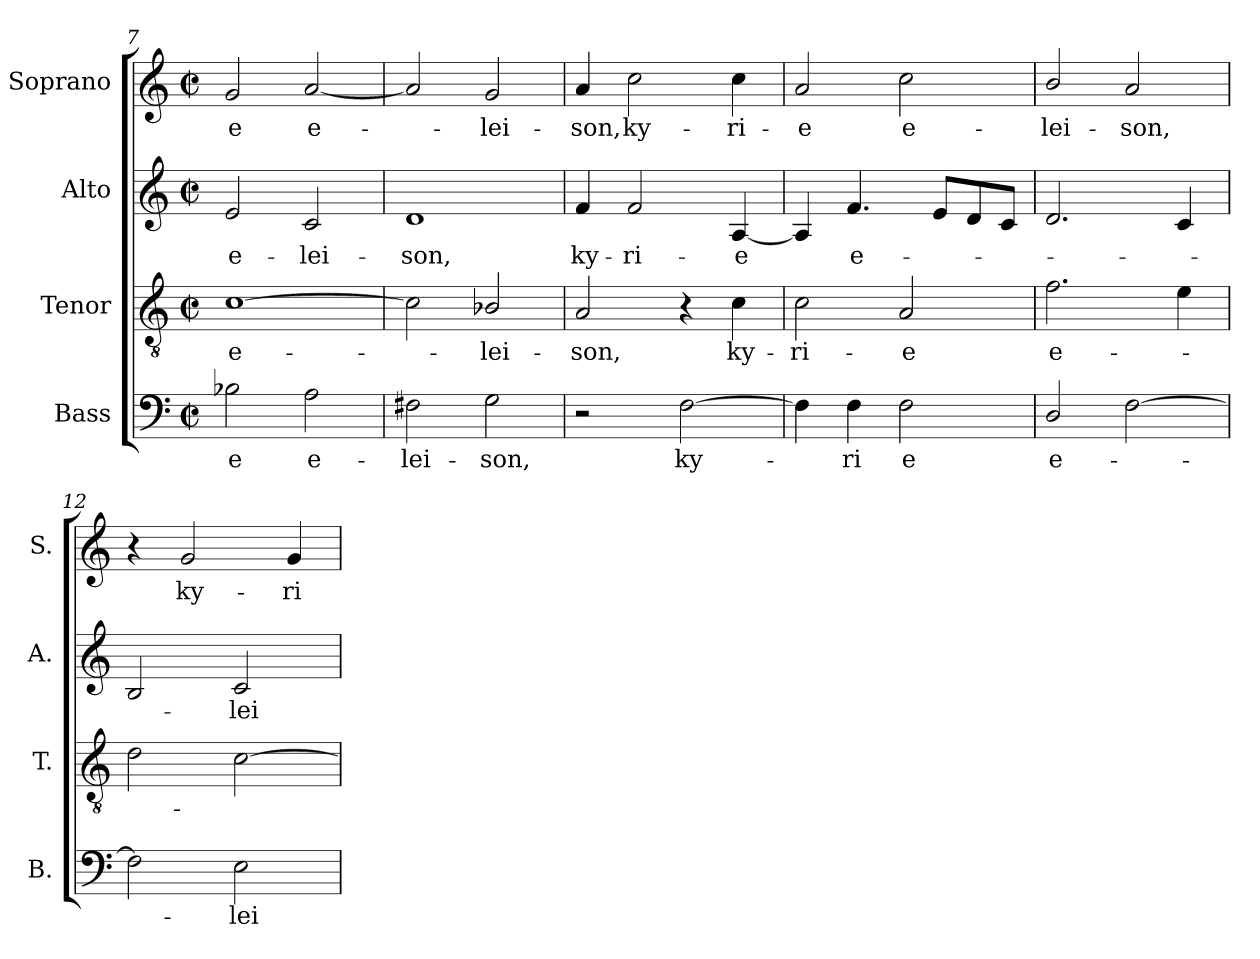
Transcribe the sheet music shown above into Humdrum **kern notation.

**kern	**text	**kern	**text	**kern	**text	**kern	**text
*part4	*part4	*part3	*part3	*part2	*part2	*part1	*part1
*staff4	*staff4	*staff3	*staff3	*staff2	*staff2	*staff1	*staff1
*I"Bass	*	*I"Tenor	*	*I"Alto	*	*I"Soprano	*
*I'B.	*	*I'T.	*	*I'A.	*	*I'S.	*
!!LO:LB:g=z
*clefF4	*	*clefGv2	*	*clefG2	*	*clefG2	*
*	*	*ITrd7c12	*	*	*	*	*
*k[]	*	*k[]	*	*k[]	*	*k[]	*
*C:	*	*C:	*	*C:	*	*C:	*
*M2/2	*	*M2/2	*	*M2/2	*	*M2/2	*
*met(c|)	*	*met(c|)	*	*met(c|)	*	*met(c|)	*
=7	=7	=7	=7	=7	=7	=7	=7
!	!LO:LY:b:color=#000000	!	!	!	!	!	!
!	!	!	!LO:LY:b:color=#000000	!	!	!	!
!	!	!	!	!	!LO:LY:b:color=#000000	!	!
!	!	!	!	!	!	!	!LO:LY:b:color=#000000
2B-Xi\	-e	[1Ci	e-	2ei/	e-	2gi/	-e
!	!LO:LY:b:color=#000000	!	!	!	!	!	!
!	!	!	!	!	!LO:LY:b:color=#000000	!	!
!	!	!	!	!	!	!	!LO:LY:b:color=#000000
2Ai\	e-	.	.	2ci/	-lei-	[2ai/	e-
=8	=8	=8	=8	=8	=8	=8	=8
!	!LO:LY:b:color=#000000	!	!	!	!	!	!
!	!	!	!	!	!LO:LY:b:color=#000000	!	!
2F#Xi\	-lei-	2Ci\]	.	1di	-son,	2ai/]	.
!	!LO:LY:b:color=#000000	!	!	!	!	!	!
!	!	!	!LO:LY:b:color=#000000	!	!	!	!
!	!	!	!	!	!	!	!LO:LY:b:color=#000000
2Gi\	-son,	2BB-Xi/	-lei-	.	.	2gi/	-lei-
=9	=9	=9	=9	=9	=9	=9	=9
!	!	!	!LO:LY:b:color=#000000	!	!	!	!
!	!	!	!	!	!LO:LY:b:color=#000000	!	!
!	!	!	!	!	!	!	!LO:LY:b:color=#000000
2r	.	2AAi/	-son,	4fi/	ky-	4ai/	-son,
!	!	!	!	!	!LO:LY:b:color=#000000	!	!
!	!	!	!	!	!	!	!LO:LY:b:color=#000000
.	.	.	.	2fi/	-ri-	2cci\	ky-
!	!LO:LY:b:color=#000000	!	!	!	!	!	!
[2Fi\	ky-	4r	.	.	.	.	.
!	!	!	!LO:LY:b:color=#000000	!	!	!	!
!	!	!	!	!	!LO:LY:b:color=#000000	!	!
!	!	!	!	!	!	!	!LO:LY:b:color=#000000
.	.	4Ci\	ky-	[4Ai/	-e	4cci\	-ri-
=10	=10	=10	=10	=10	=10	=10	=10
!	!	!	!LO:LY:b:color=#000000	!	!	!	!
!	!	!	!	!	!	!	!LO:LY:b:color=#000000
4Fi\]	.	2Ci\	-ri-	4Ai/]	.	2ai/	-e
!	!LO:LY:b:color=#000000	!	!	!	!	!	!
!	!	!	!	!	!LO:LY:b:color=#000000	!	!
4Fi\	-ri	.	.	4.fi/	e-	.	.
!	!LO:LY:b:color=#000000	!	!	!	!	!	!
!	!	!	!LO:LY:b:color=#000000	!	!	!	!
!	!	!	!	!	!	!	!LO:LY:b:color=#000000
2Fi\	e	2AAi/	-e	.	.	2cci\	e-
.	.	.	.	8ei/L	.	.	.
.	.	.	.	8di/	.	.	.
.	.	.	.	8ci/J	.	.	.
=11	=11	=11	=11	=11	=11	=11	=11
!	!LO:LY:b:color=#000000	!	!	!	!	!	!
!	!	!	!LO:LY:b:color=#000000	!	!	!	!
!	!	!	!	!	!	!	!LO:LY:b:color=#000000
2Di/	e-	2.Fi\	e-	2.di/	.	2bi/	-lei-
!	!	!	!	!	!	!	!LO:LY:b:color=#000000
[2Fi\	.	.	.	.	.	2ai/	-son,
.	.	4Ei\	.	4ci/	.	.	.
=12	=12	=12	=12	=12	=12	=12	=12
2Fi\]	.	2Di\	.	2Bi/	.	4r	.
!	!	!	!	!	!	!	!LO:LY:b:color=#000000
.	.	.	.	.	.	2gi/	ky-
!	!LO:LY:b:color=#000000	!	!	!	!	!	!
!	!	!	!	!	!LO:LY:b:color=#000000	!	!
2Ei\	-lei-	[2Ci\	.	2ci/	-lei-	.	.
!	!	!	!	!	!	!	!LO:LY:b:color=#000000
.	.	.	.	.	.	4gi/	-ri-
=	=	=	=	=	=	=	=
*-	*-	*-	*-	*-	*-	*-	*-
